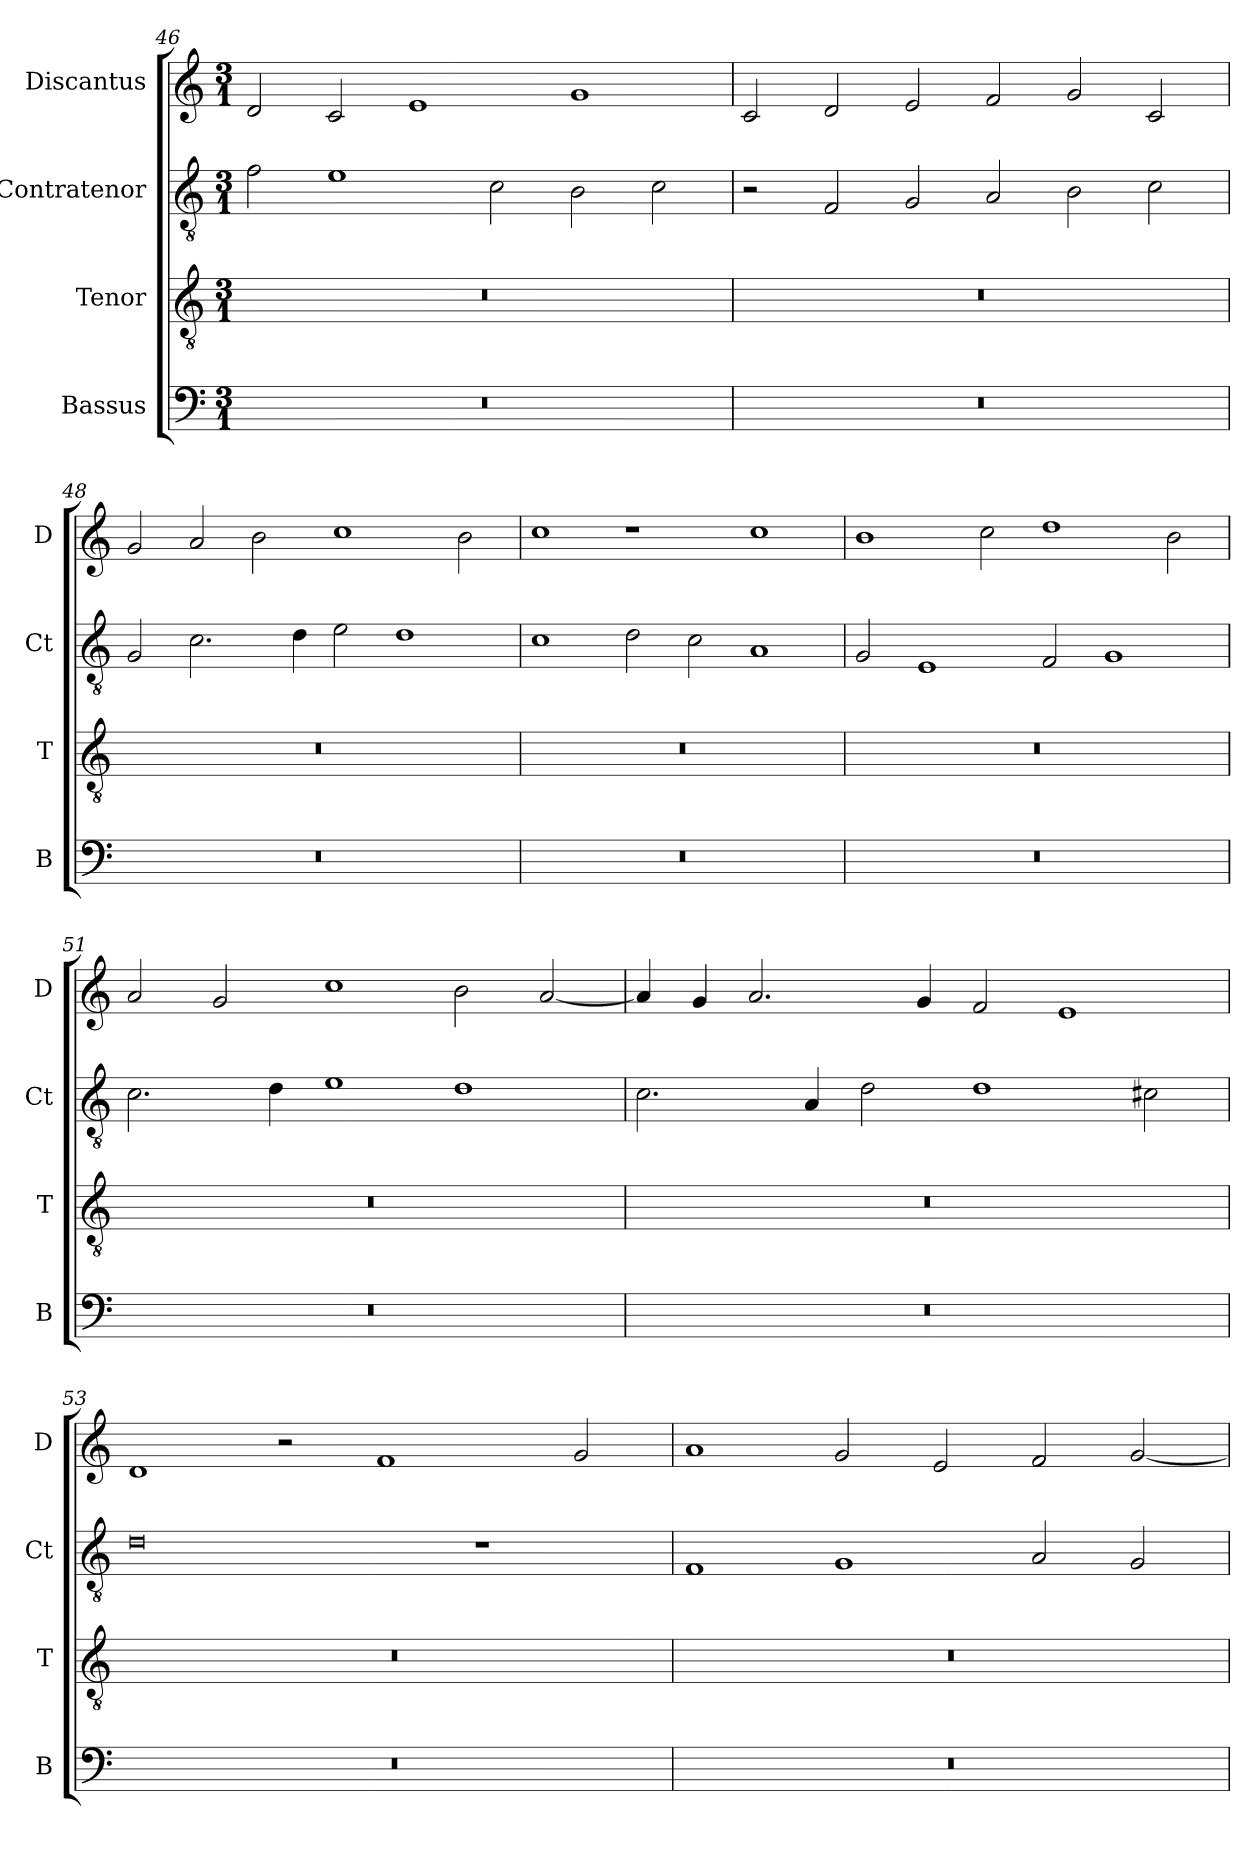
**kern	**kern	**kern	**kern
*part4	*part3	*part2	*part1
*staff4	*staff3	*staff2	*staff1
*I"Bassus	*I"Tenor	*I"Contratenor	*I"Discantus
*I'B	*I'T	*I'Ct	*I'D
*clefF4	*clefGv2	*clefGv2	*clefG2
*k[]	*k[]	*k[]	*k[]
*M3/1	*M3/1	*M3/1	*M3/1
=46	=46	=46	=46
0.r	0.r	2f\	2d/
.	.	1e	2c/
.	.	.	1e
.	.	2c\	.
.	.	2B\	1g
.	.	2c\	.
=47	=47	=47	=47
0.r	0.r	2r	2c/
.	.	2F/	2d/
.	.	2G/	2e/
.	.	2A/	2f/
.	.	2B\	2g/
.	.	2c\	2c/
=48	=48	=48	=48
0.r	0.r	2G/	2g/
.	.	2.c\	2a/
.	.	.	2b\
.	.	4d\	.
.	.	2e\	1cc
.	.	1d	.
.	.	.	2b\
=49	=49	=49	=49
0.r	0.r	1c	1cc
.	.	2d\	1r
.	.	2c\	.
.	.	1A	1cc
=50	=50	=50	=50
0.r	0.r	2G/	1b
.	.	1E	.
.	.	.	2cc\
.	.	2F/	1dd
.	.	1G	.
.	.	.	2b\
=51	=51	=51	=51
0.r	0.r	2.c\	2a/
.	.	.	2g/
.	.	4d\	.
.	.	1e	1cc
.	.	1d	2b\
.	.	.	[2a/
=52	=52	=52	=52
0.r	0.r	2.c\	4a/]
.	.	.	4g/
.	.	.	2.a/
.	.	4A/	.
.	.	2d\	.
.	.	.	4g/
.	.	1d	2f/
.	.	.	1e
.	.	2c#X\	.
=53	=53	=53	=53
0.r	0.r	0d	1d
.	.	.	2r
.	.	.	1f
.	.	1r	.
.	.	.	2g/
=54	=54	=54	=54
0.r	0.r	1F	1a
.	.	1G	2g/
.	.	.	2e/
.	.	2A/	2f/
.	.	2G/	[2g/
=	=	=	=
*-	*-	*-	*-
